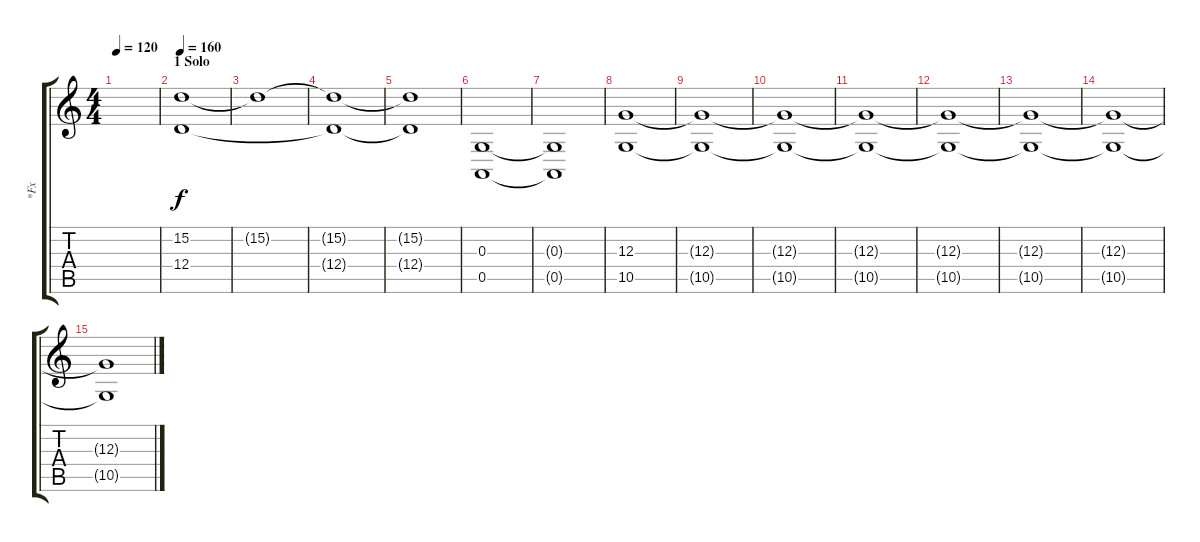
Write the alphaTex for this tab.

\track ("*Fx" "*Fx") {instrument stringensemble1}
\staff {score tabs}
\tuning (E4 B3 G3 D3 A2 E2) {hide}
\ts (4 4)
\tempo 120
\clef g2
\ks c
|
\section ("" "1 Solo")
\tempo 160
(15.2 12.4).1 |
15.2{t}.1 |
(15.2{t} 12.4{t}).1 |
(15.2{t} 12.4{t}).1 |
(0.3 0.5).1 |
(0.3{t} 0.5{t}).1 |
(12.3 10.5).1 |
(12.3{t} 10.5{t}).1 |
(12.3{t} 10.5{t}).1 |
(12.3{t} 10.5{t}).1 |
(12.3{t} 10.5{t}).1 |
(12.3{t} 10.5{t}).1 |
(12.3{t} 10.5{t}).1 |
(12.3{t} 10.5{t}).1
